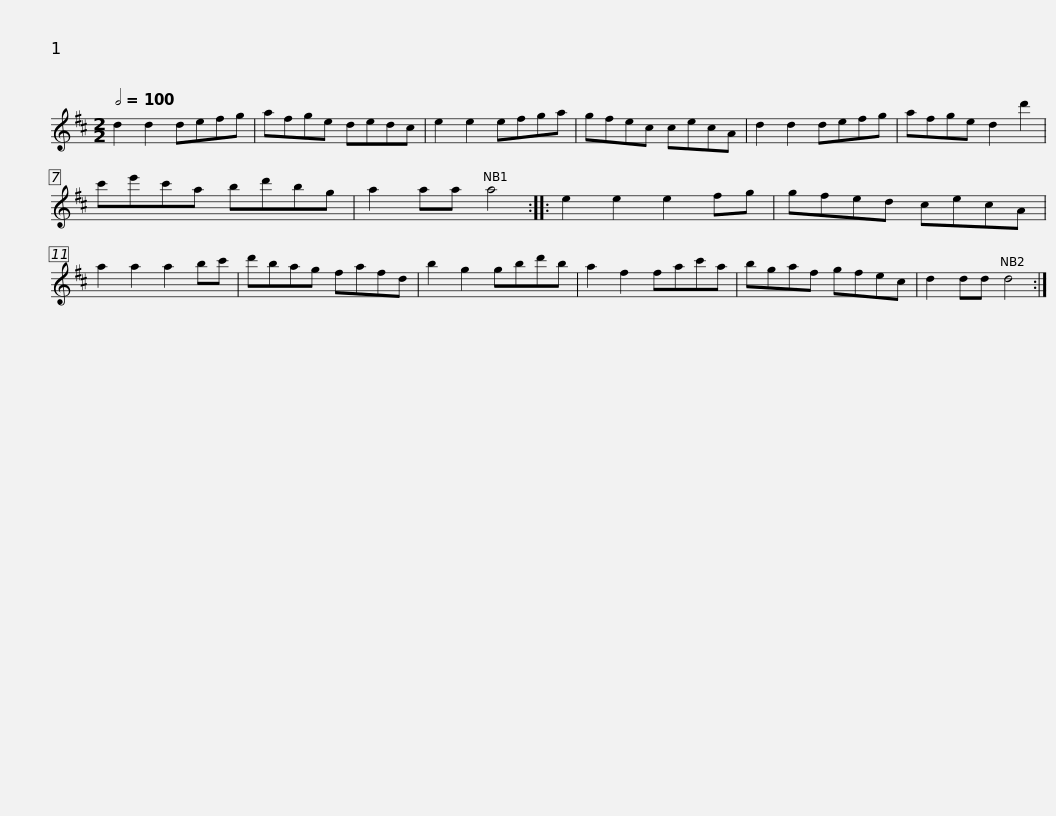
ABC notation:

X:1
L:1/8
Q:1/2=100
M:2/2
I:linebreak $
K:D
V:1 treble
V:1
 d2 d2 defg | afge dedc | e2 e2 efga | gfec cecA | d2 d2 defg | %5
 afge d2 d'2 |$ c'e'c'a bd'bg | a2 aa a4 :: e2 e2 e2 fg | gfed cecA | %10
 a2 a2 a2 bc' |$ d'bag fafd | b2 g2 gbd'b | a2 f2 fac'a | bgaf gfec | %15
 d2 dd d4 :| %16
